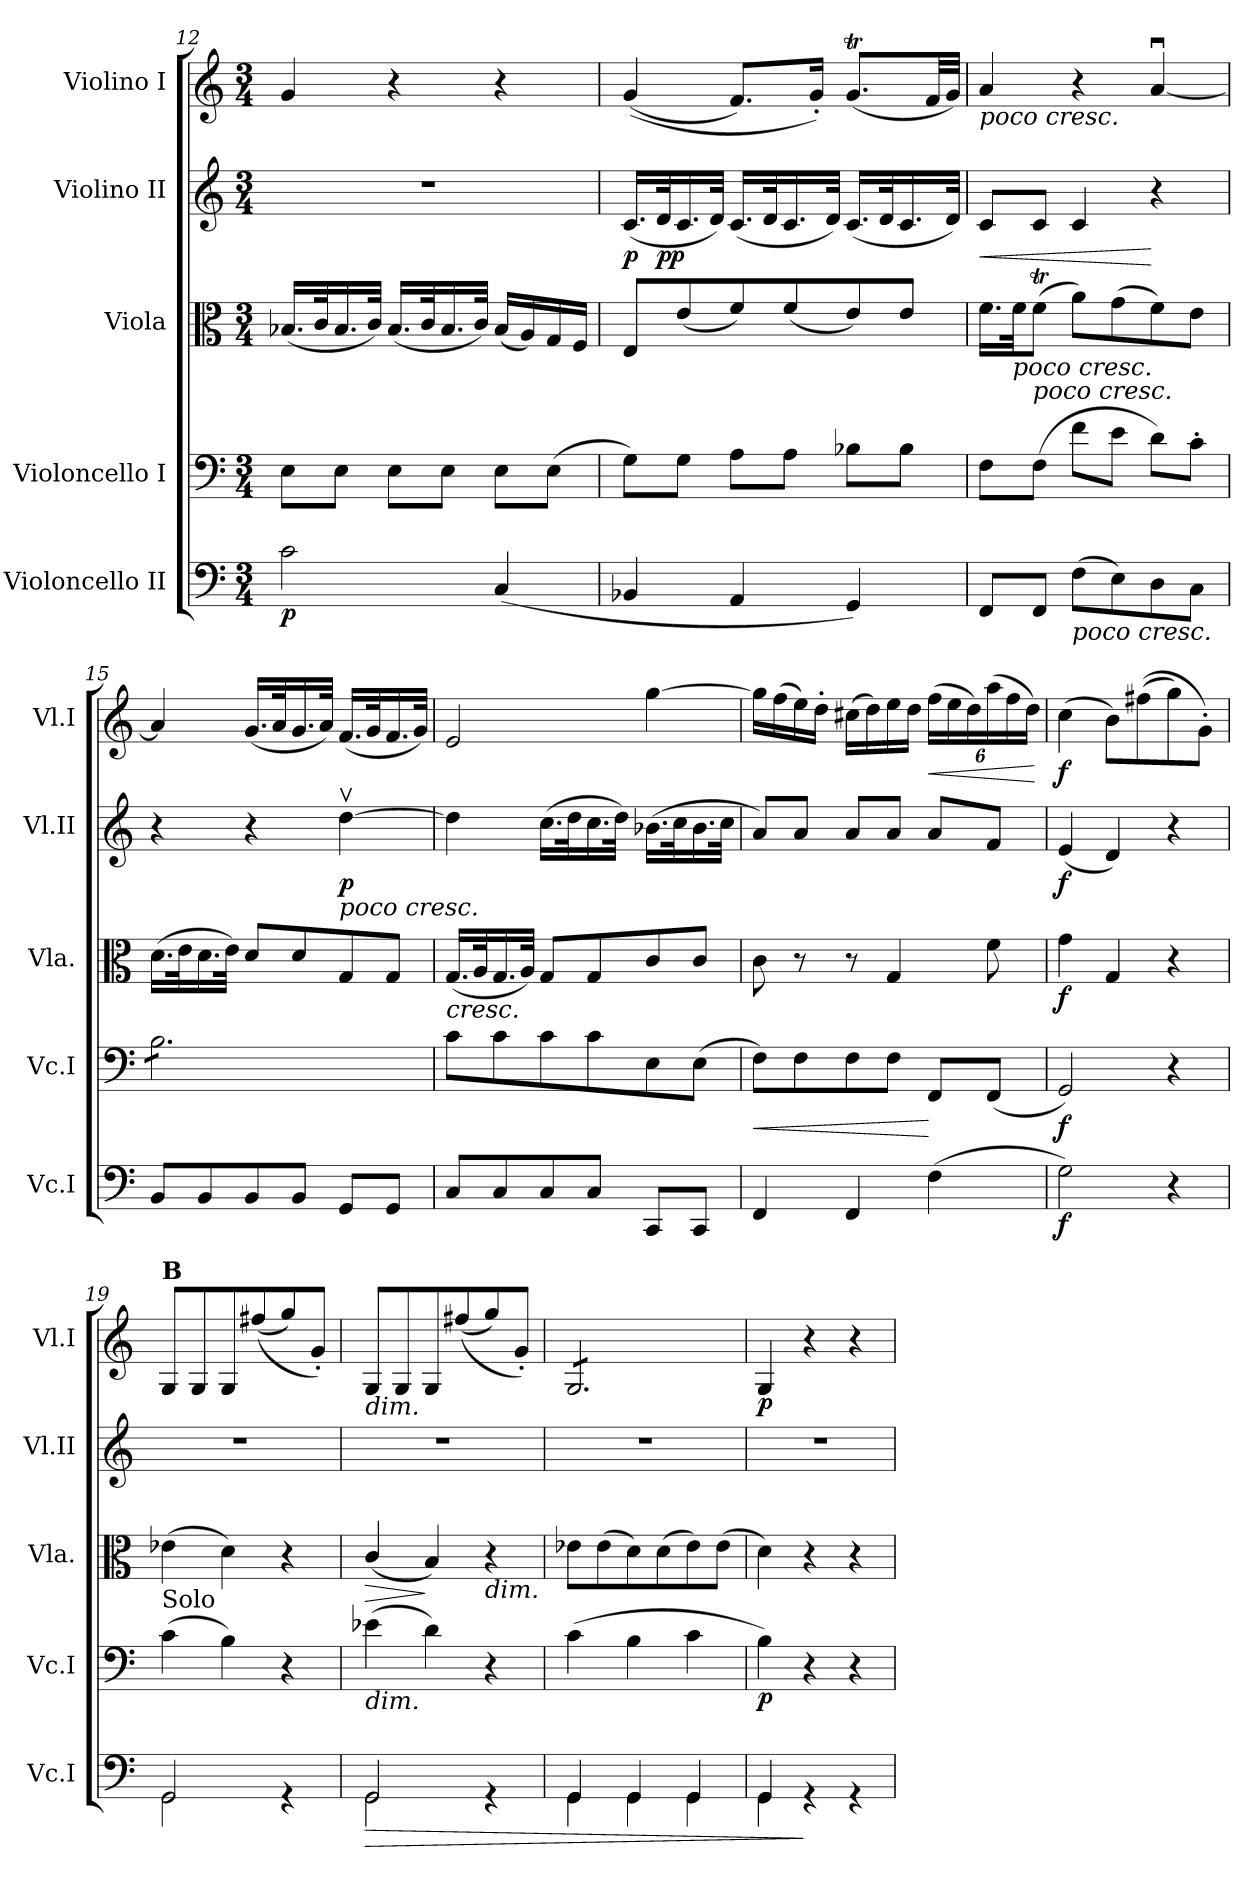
**kern	**dynam	**kern	**dynam	**kern	**dynam	**kern	**dynam	**kern	**dynam
*part5	*part5	*part4	*part4	*part3	*part3	*part2	*part2	*part1	*part1
*staff5	*staff5	*staff4	*staff4	*staff3	*staff3	*staff2	*staff2	*staff1	*staff1
*I"Violoncello II	*	*I"Violoncello I	*	*I"Viola	*	*I"Violino II	*	*I"Violino I	*
*I'Vc.I	*	*I'Vc.I	*	*I'Vla.	*	*I'Vl.II	*	*I'Vl.I	*
*clefF4	*	*clefF4	*	*clefC3	*	*clefG2	*	*clefG2	*
*k[]	*	*k[]	*	*k[]	*	*k[]	*	*k[]	*
*M3/4	*	*M3/4	*	*M3/4	*	*M3/4	*	*M3/4	*
=12	=12	=12	=12	=12	=12	=12	=12	=12	=12
!	!LO:DY:b	!	!	!	!	!	!	!	!
2c\	p	8E\L	.	(<16.B-X/LL	.	2.r	.	4g/	.
.	.	.	.	32c/K	.	.	.	.	.
.	.	8E\J	.	16.B-/	.	.	.	.	.
.	.	.	.	32c/JJk)	.	.	.	.	.
.	.	8E\L	.	(<16.B-/LL	.	.	.	4r	.
.	.	.	.	32c/K	.	.	.	.	.
.	.	8E\J	.	16.B-/	.	.	.	.	.
.	.	.	.	32c/JJk)	.	.	.	.	.
(<4C/	.	8E\L	.	(<16B-/LL	.	.	.	4r	.
.	.	.	.	16A/)	.	.	.	.	.
.	.	(>8E\J	.	16G/	.	.	.	.	.
.	.	.	.	16F/JJ	.	.	.	.	.
!!LO:LB:g=z
=13	=13	=13	=13	=13	=13	=13	=13	=13	=13
!	!	!	!	!	!	!	!LO:DY:b	!	!
4BB-X/	.	8G\L)	.	8E/L	.	(<16.c/LL	p	(<(<4g/	.
!	!	!	!	!	!	!	!LO:DY:b	!	!
.	.	.	.	.	.	32d/K	pp	.	.
.	.	8G\J	.	(<8e/	.	16.c/	.	.	.
.	.	.	.	.	.	32d/JJk)	.	.	.
4AA/	.	8A\L	.	8f/)	.	(<16.c/LL	.	8.f/L)	.
.	.	.	.	.	.	32d/K	.	.	.
.	.	8A\J	.	(<8f/	.	16.c/	.	.	.
.	.	.	.	.	.	.	.	16g'/Jk)	.
.	.	.	.	.	.	32d/JJk)	.	.	.
4GG/)	.	8B-X\L	.	8e/)	.	(<16.c/LL	.	(<8.gT/L	.
.	.	.	.	.	.	32d/K	.	.	.
.	.	8B-\J	.	8e/J	.	16.c/	.	.	.
.	.	.	.	.	.	.	.	32f/LL	.
.	.	.	.	.	.	32d/JJk)	.	32g/JJJ)	.
=14	=14	=14	=14	=14	=14	=14	=14	=14	=14
!	!	!	!	!	!	!	!	!LO:TX:b:i:t=poco cresc.	!
!	!	!	!	!	!	!	!LO:HP:b	!	!
8FF/L	.	8F\L	.	16.f\LL	.	8c/L	<	4a/	.
!	!	!	!	!LO:TX:b:i:t=poco cresc.	!	!	!	!	!
.	.	.	.	32f\JK	.	.	.	.	.
!	!	!LO:TX:a:i:t=poco cresc.	!	!	!	!	!	!	!
8FF/J	.	(>8F\J	.	(>8fT\J	.	8c/J	.	.	.
!LO:TX:b:i:t=poco cresc.	!	!	!	!	!	!	!	!	!
(>8F\L	.	8f\L	.	8a\L)	.	4c/	.	4r	.
8E\)	.	8e\J	.	(>8g\	.	.	.	.	.
8D\	.	8d\L)	.	8f\)	.	4r	[	[4au/	.
8C\J	.	8c'\J	.	8e\J	.	.	.	.	.
=15	=15	=15	=15	=15	=15	=15	=15	=15	=15
*	*	*tremolo	*	*	*	*	*	*	*
8BB/L	.	8B\L	.	(>16.d\LL	.	4r	.	4a/]	.
.	.	.	.	32e\K	.	.	.	.	.
8BB/	.	8B\	.	16.d\	.	.	.	.	.
.	.	.	.	32e\JJk)	.	.	.	.	.
8BB/	.	8B\	.	8d/L	.	4r	.	(<16.g/LL	.
.	.	.	.	.	.	.	.	32a/K	.
8BB/J	.	8B\	.	8d/	.	.	.	16.g/	.
.	.	.	.	.	.	.	.	32a/JJk)	.
!	!	!	!	!	!	!LO:TX:b:i:t=poco cresc.	!	!	!
!	!	!	!	!	!	!	!LO:DY:b	!	!
8GG/L	.	8B\	.	8G/	.	[4ddv\	p	(<16.f/LL	.
.	.	.	.	.	.	.	.	32g/K	.
8GG/J	.	8B\J	.	8G/J	.	.	.	16.f/	.
*	*	*Xtremolo	*	*	*	*	*	*	*
.	.	.	.	.	.	.	.	32g/JJk)	.
!!LO:PB:g=z
=16	=16	=16	=16	=16	=16	=16	=16	=16	=16
!	!	!	!	!LO:TX:b:i:t=cresc.	!	!	!	!	!
8C/L	.	8c\L	.	(<16.G/LL	.	4dd\]	.	2e/	.
.	.	.	.	32A/K	.	.	.	.	.
8C/	.	8c\	.	16.G/	.	.	.	.	.
.	.	.	.	32A/JJk)	.	.	.	.	.
8C/	.	8c\	.	8G/L	.	(>16.cc\LL	.	.	.
.	.	.	.	.	.	32dd\K	.	.	.
8C/J	.	8c\	.	8G/	.	16.cc\	.	.	.
.	.	.	.	.	.	32dd\JJk)	.	.	.
8CC/L	.	8E\	.	8c/	.	(>16.b-X\LL	.	[4gg\	.
.	.	.	.	.	.	32cc\K	.	.	.
8CC/J	.	(>8E\J	.	8c/J	.	16.b-\	.	.	.
.	.	.	.	.	.	32cc\JJk	.	.	.
=17	=17	=17	=17	=17	=17	=17	=17	=17	=17
!	!	!	!LO:HP:b	!	!	!	!	!	!
4FF/	.	8F\L)	<	8c\	.	8a/L)	.	16gg\LL]	.
.	.	.	.	.	.	.	.	(>16ff\	.
.	.	8F\	.	8r	.	8a/J	.	16ee\)	.
.	.	.	.	.	.	.	.	16dd'\JJ	.
4FF/	.	8F\	.	8r	.	8a/L	.	(>16cc#X\LL	.
.	.	.	.	.	.	.	.	16dd\)	.
.	.	8F\J	.	4G/	.	8a/J	.	16ee\	.
.	.	.	.	.	.	.	.	16dd\JJ	.
*	*	*	*	*	*	*	*	*Xbrackettup	*
!	!	!	!	!	!	!	!	!	!LO:HP:b
(>4F\	.	8FF/L	[	.	.	8a/L	.	(>24ff\LL	<
.	.	.	.	.	.	.	.	24ee\	.
.	.	.	.	.	.	.	.	24dd\)	.
.	.	(<8FF/J	.	8f\	.	8f/J	.	(>24aa\	.
.	.	.	.	.	.	.	.	24ff\	.
.	.	.	.	.	.	.	.	24dd\JJ)	.
.	.	.	.	.	.	.	.	.	[
=18	=18	=18	=18	=18	=18	=18	=18	=18	=18
!	!LO:DY:b	!	!LO:DY:b	!	!LO:DY:b	!	!LO:DY:b	!	!LO:DY:b
2G\)	f	2GG/)	f	4g\	f	(<4e/	f	(>4cc\	f
.	.	.	.	4G/	.	4d/)	.	8b\L)	.
.	.	.	.	.	.	.	.	(>(>8ff#X\	.
4r	.	4r	.	4r	.	4r	.	8gg\)	.
.	.	.	.	.	.	.	.	8g'\J)	.
=19	=19	=19	=19	=19	=19	=19	=19	=19	=19
*^	*	*	*	*	*	*	*	*	*
!	!	!	!	!	!	!	!	!	!LO:TX:B:t=B	!
!	!	!	!LO:TX:a:t=Solo	!	!	!	!	!	!	!
2GG/	2GG\	.	(>4c\	.	(>4e-X\	.	2.r	.	8G/L	.
.	.	.	.	.	.	.	.	.	8G/	.
.	.	.	4B\)	.	4d\)	.	.	.	8G/	.
.	.	.	.	.	.	.	.	.	(<(<8ff#X/	.
4rGG	4ryy	.	4r	.	4r	.	.	.	8gg/)	.
.	.	.	.	.	.	.	.	.	8g'/J)	.
!!LO:LB:g=z
=20	=20	=20	=20	=20	=20	=20	=20	=20	=20	=20
!	!	!	!	!	!	!	!	!	!LO:TX:b:i:t=dim.	!
!	!	!	!LO:TX:b:i:t=dim.	!	!	!	!	!	!	!
!	!	!LO:HP:b	!	!	!	!LO:HP:b	!	!	!	!
2GG/	2GG\	>	(>4e-X\	.	(<4c/	>	2.r	.	8G/L	.
.	.	.	.	.	.	.	.	.	8G/	.
.	.	.	4d\)	.	4B/)	]	.	.	8G/	.
.	.	.	.	.	.	.	.	.	(<(<8ff#X/	.
!	!	!	!	!	!LO:TX:b:i:t=dim.	!	!	!	!	!
4rGG	4ryy	.	4r	.	4r	.	.	.	8gg/)	.
.	.	.	.	.	.	.	.	.	8g'/J)	.
=21	=21	=21	=21	=21	=21	=21	=21	=21	=21	=21
*	*	*	*	*	*	*	*	*	*tremolo	*
4GG/	4GG\	.	(>4c\	.	8e-X\L	.	2.r	.	8G/L	.
.	.	.	.	.	(>8e-\	.	.	.	8G/	.
4GG/	4GG\	.	4B\	.	8d\)	.	.	.	8G/	.
.	.	.	.	.	(>8d\	.	.	.	8G/	.
4GG/	4GG\	.	4c\	.	8e-\)	.	.	.	8G/	.
.	.	.	.	.	(>8e-\J	.	.	.	8G/J	.
*	*	*	*	*	*	*	*	*	*Xtremolo	*
=22	=22	=22	=22	=22	=22	=22	=22	=22	=22	=22
!	!	!	!	!LO:DY:b	!	!	!	!	!	!LO:DY:b
4GG/	4GG\	.	4B\)	p	4d\)	.	2.r	.	4G/	p
4rGG	2ryy	]	4r	.	4r	.	.	.	4r	.
4rGG	.	.	4r	.	4r	.	.	.	4r	.
*v	*v	*	*	*	*	*	*	*	*	*
=	=	=	=	=	=	=	=	=	=
*-	*-	*-	*-	*-	*-	*-	*-	*-	*-
